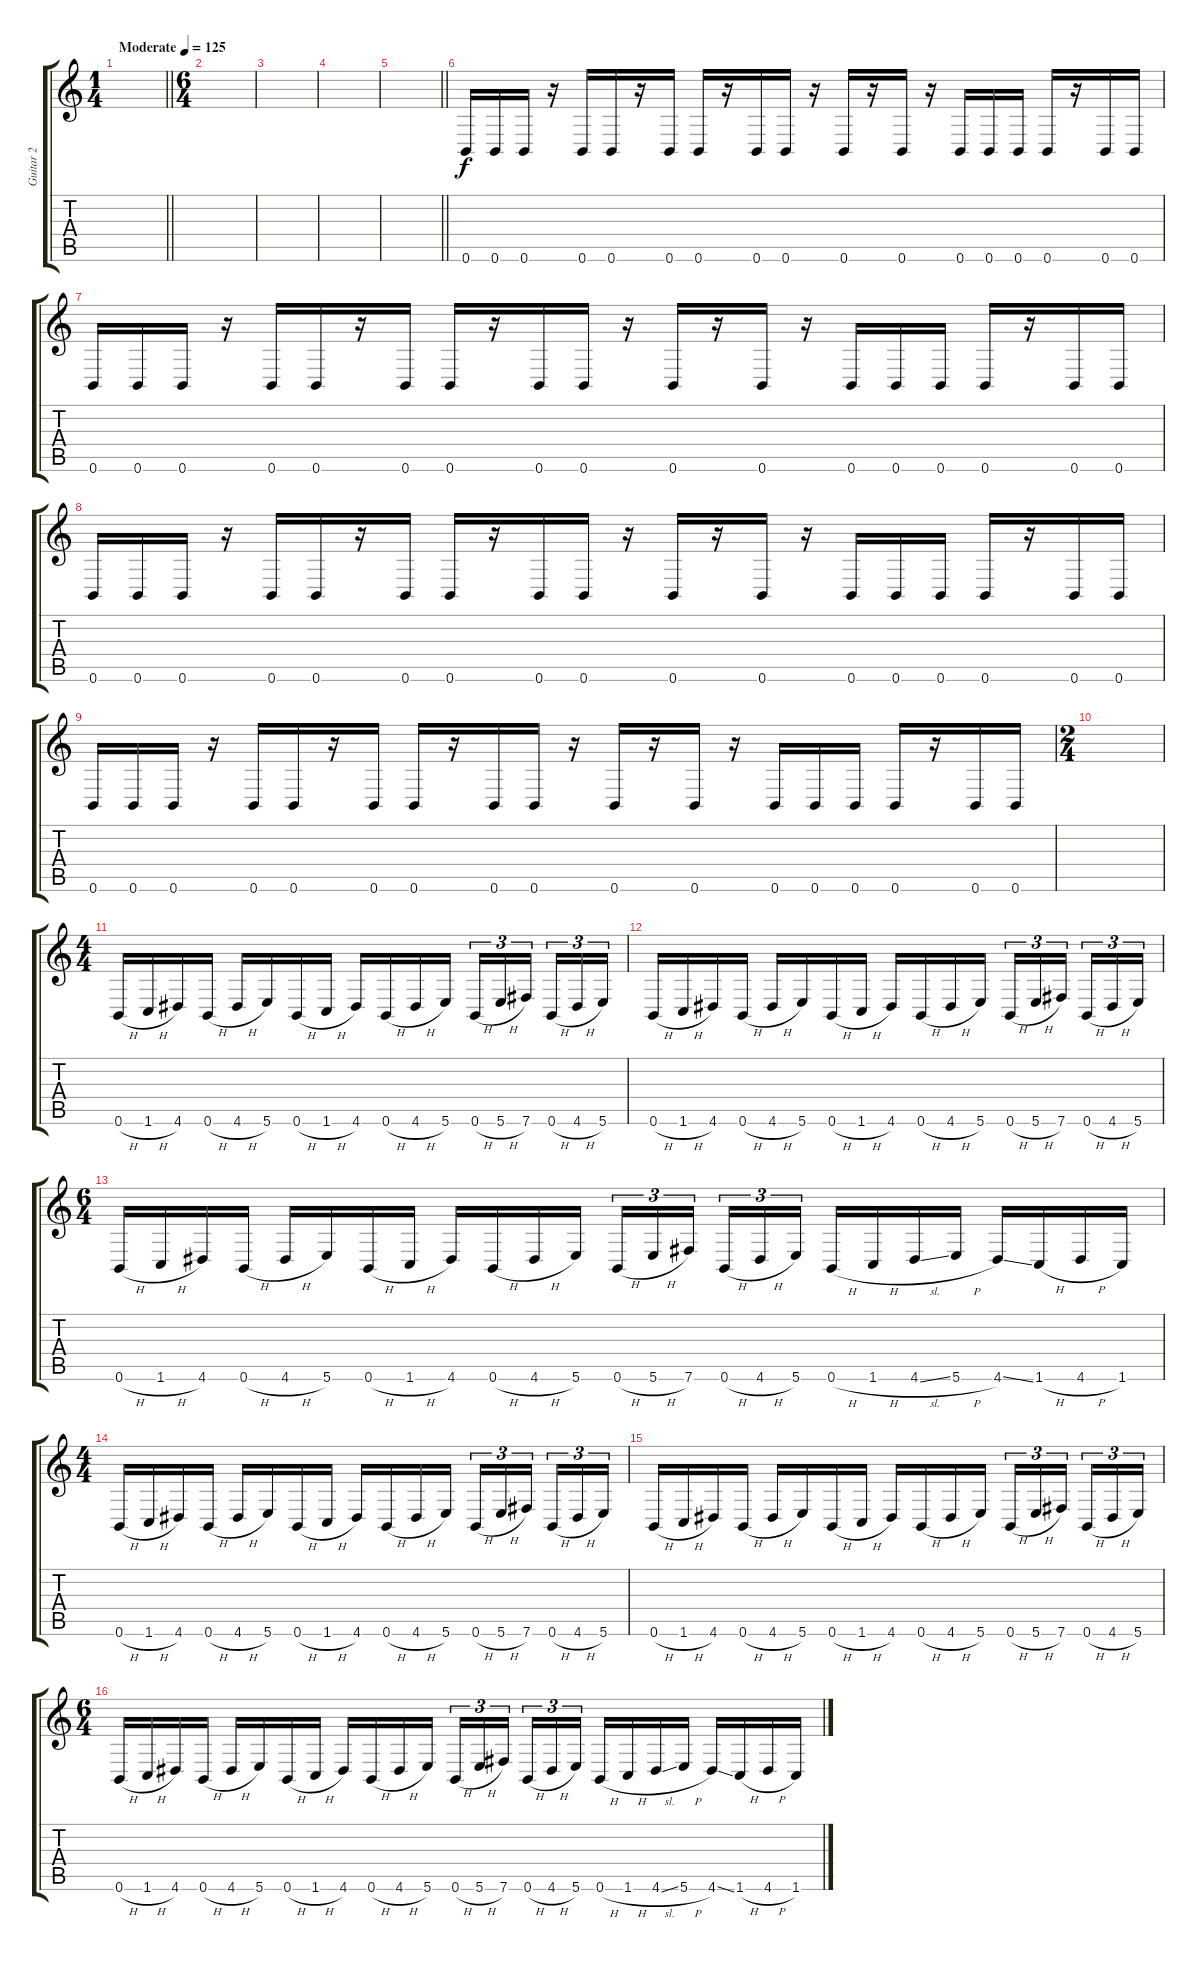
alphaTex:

\track ("Guitar 2" "Guitar 2") {instrument distortionguitar}
\staff {score tabs}
\tuning (Db4 Ab3 E3 B2 Gb2 B1) {hide}
\ts (1 4)
\tempo (125 "Moderate")
\clef g2
\barLineRight lightlight
\ks c
|
\ts (6 4)
|
|
|
\barLineRight lightlight
|
0.6.16{balance 8} 0.6.16 0.6.16 r.16 0.6.16 0.6.16 r.16 0.6.16 0.6.16 r.16 0.6.16 0.6.16 r.16 0.6.16 r.16 0.6.16 r.16 0.6.16 0.6.16 0.6.16 0.6.16 r.16 0.6.16 0.6.16 |
0.6.16 0.6.16 0.6.16 r.16 0.6.16 0.6.16 r.16 0.6.16 0.6.16 r.16 0.6.16 0.6.16 r.16 0.6.16 r.16 0.6.16 r.16 0.6.16 0.6.16 0.6.16 0.6.16 r.16 0.6.16 0.6.16 |
0.6.16 0.6.16 0.6.16 r.16 0.6.16 0.6.16 r.16 0.6.16 0.6.16 r.16 0.6.16 0.6.16 r.16 0.6.16 r.16 0.6.16 r.16 0.6.16 0.6.16 0.6.16 0.6.16 r.16 0.6.16 0.6.16 |
0.6.16 0.6.16 0.6.16 r.16 0.6.16 0.6.16 r.16 0.6.16 0.6.16 r.16 0.6.16 0.6.16 r.16 0.6.16 r.16 0.6.16 r.16 0.6.16 0.6.16 0.6.16 0.6.16 r.16 0.6.16 0.6.16 |
\ts (2 4)
|
\ts (4 4)
0.6{h}.16{balance 13} 1.6{h}.16 4.6.16 0.6{h}.16 4.6{h}.16 5.6.16 0.6{h}.16 1.6{h}.16 4.6.16 0.6{h}.16 4.6{h}.16 5.6.16 0.6{h}.16{tu (3 2)} 5.6{h}.16{tu (3 2)} 7.6.16{tu (3 2) beam splitsecondary} 0.6{h}.16{tu (3 2)} 4.6{h}.16{tu (3 2)} 5.6.16{tu (3 2)} |
0.6{h}.16 1.6{h}.16 4.6.16 0.6{h}.16 4.6{h}.16 5.6.16 0.6{h}.16 1.6{h}.16 4.6.16 0.6{h}.16 4.6{h}.16 5.6.16 0.6{h}.16{tu (3 2)} 5.6{h}.16{tu (3 2)} 7.6.16{tu (3 2) beam splitsecondary} 0.6{h}.16{tu (3 2)} 4.6{h}.16{tu (3 2)} 5.6.16{tu (3 2)} |
\ts (6 4)
0.6{h}.16 1.6{h}.16 4.6.16 0.6{h}.16 4.6{h}.16 5.6.16 0.6{h}.16 1.6{h}.16 4.6.16 0.6{h}.16 4.6{h}.16 5.6.16 0.6{h}.16{tu (3 2)} 5.6{h}.16{tu (3 2)} 7.6.16{tu (3 2) beam splitsecondary} 0.6{h}.16{tu (3 2)} 4.6{h}.16{tu (3 2)} 5.6.16{tu (3 2) beam splitsecondary} 0.6{h}.16 1.6{h}.16 4.6{sl}.16 5.6{h}.16 4.6{ss}.16 1.6{h}.16 4.6{h}.16 1.6.16 |
\ts (4 4)
0.6{h}.16 1.6{h}.16 4.6.16 0.6{h}.16 4.6{h}.16 5.6.16 0.6{h}.16 1.6{h}.16 4.6.16 0.6{h}.16 4.6{h}.16 5.6.16 0.6{h}.16{tu (3 2)} 5.6{h}.16{tu (3 2)} 7.6.16{tu (3 2) beam splitsecondary} 0.6{h}.16{tu (3 2)} 4.6{h}.16{tu (3 2)} 5.6.16{tu (3 2)} |
0.6{h}.16 1.6{h}.16 4.6.16 0.6{h}.16 4.6{h}.16 5.6.16 0.6{h}.16 1.6{h}.16 4.6.16 0.6{h}.16 4.6{h}.16 5.6.16 0.6{h}.16{tu (3 2)} 5.6{h}.16{tu (3 2)} 7.6.16{tu (3 2) beam splitsecondary} 0.6{h}.16{tu (3 2)} 4.6{h}.16{tu (3 2)} 5.6.16{tu (3 2)} |
\ts (6 4)
0.6{h}.16 1.6{h}.16 4.6.16 0.6{h}.16 4.6{h}.16 5.6.16 0.6{h}.16 1.6{h}.16 4.6.16 0.6{h}.16 4.6{h}.16 5.6.16 0.6{h}.16{tu (3 2)} 5.6{h}.16{tu (3 2)} 7.6.16{tu (3 2) beam splitsecondary} 0.6{h}.16{tu (3 2)} 4.6{h}.16{tu (3 2)} 5.6.16{tu (3 2) beam splitsecondary} 0.6{h}.16 1.6{h}.16 4.6{sl}.16 5.6{h}.16 4.6{ss}.16 1.6{h}.16 4.6{h}.16 1.6.16
